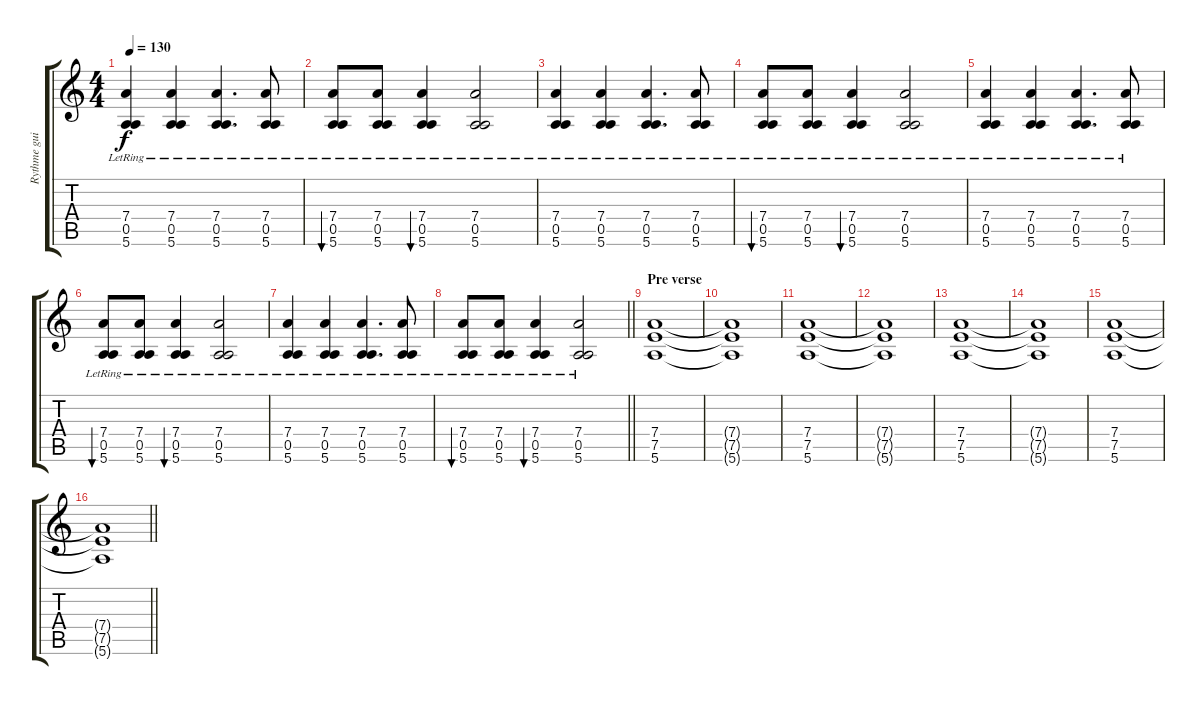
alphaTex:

\track ("Rythme guitare" "Rythme gui") {instrument distortionguitar}
\staff {score tabs}
\tuning (E4 B3 G3 D3 A2 E2) {hide}
\ts (4 4)
\tempo 130
\clef g2
\ks c
(7.4{lr} 0.5{lr} 5.6{lr}).4{dy f} (7.4{lr} 0.5{lr} 5.6{lr}).4 (7.4{lr} 0.5{lr} 5.6{lr}).4{d} (7.4{lr} 0.5{lr} 5.6{lr}).8 |
(7.4{lr} 0.5{lr} 5.6{lr}).8{bu 60} (7.4{lr} 0.5{lr} 5.6{lr}).8 (7.4{lr} 0.5{lr} 5.6{lr}).4{bu 60} (7.4{lr} 0.5{lr} 5.6{lr}).2 |
(7.4{lr} 0.5{lr} 5.6{lr}).4 (7.4{lr} 0.5{lr} 5.6{lr}).4 (7.4{lr} 0.5{lr} 5.6{lr}).4{d} (7.4{lr} 0.5{lr} 5.6{lr}).8 |
(7.4{lr} 0.5{lr} 5.6{lr}).8{bu 60} (7.4{lr} 0.5{lr} 5.6{lr}).8 (7.4{lr} 0.5{lr} 5.6{lr}).4{bu 60} (7.4{lr} 0.5{lr} 5.6{lr}).2 |
(7.4{lr} 0.5{lr} 5.6{lr}).4 (7.4{lr} 0.5{lr} 5.6{lr}).4 (7.4{lr} 0.5{lr} 5.6{lr}).4{d} (7.4{lr} 0.5{lr} 5.6{lr}).8 |
(7.4{lr} 0.5{lr} 5.6{lr}).8{bu 60} (7.4{lr} 0.5{lr} 5.6{lr}).8 (7.4{lr} 0.5{lr} 5.6{lr}).4{bu 60} (7.4{lr} 0.5{lr} 5.6{lr}).2 |
(7.4{lr} 0.5{lr} 5.6{lr}).4 (7.4{lr} 0.5{lr} 5.6{lr}).4 (7.4{lr} 0.5{lr} 5.6{lr}).4{d} (7.4{lr} 0.5{lr} 5.6{lr}).8 |
\barLineRight lightlight
(7.4{lr} 0.5{lr} 5.6{lr}).8{bu 60} (7.4{lr} 0.5{lr} 5.6{lr}).8 (7.4{lr} 0.5{lr} 5.6{lr}).4{bu 60} (7.4{lr} 0.5{lr} 5.6{lr}).2 |
\section ("" "Pre verse")
(7.4 7.5 5.6).1 |
(7.4{t} 7.5{t} 5.6{t}).1 |
(7.4 7.5 5.6).1 |
(7.4{t} 7.5{t} 5.6{t}).1 |
(7.4 7.5 5.6).1 |
(7.4{t} 7.5{t} 5.6{t}).1 |
(7.4 7.5 5.6).1 |
\barLineRight lightlight
(7.4{t} 7.5{t} 5.6{t}).1
